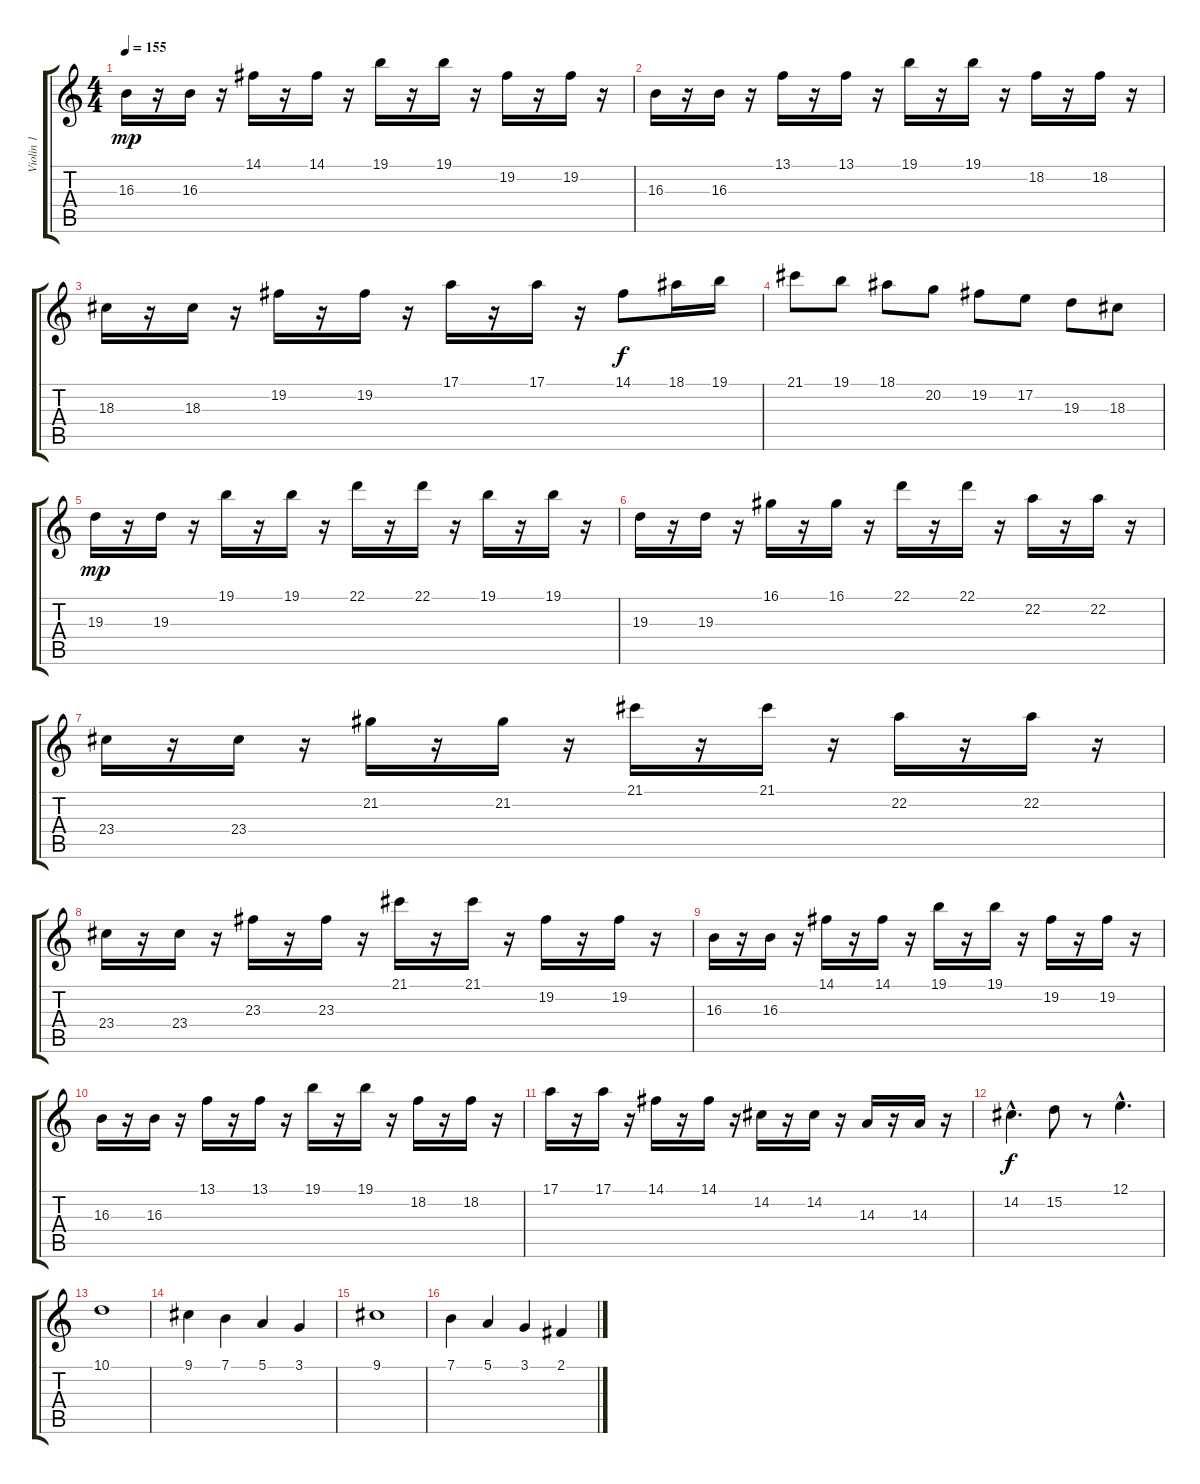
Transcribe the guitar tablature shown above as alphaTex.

\track ("Violin 1" "Violin 1") {instrument violin}
\staff {score tabs}
\tuning (E4 B3 G3 D3 A2 E2) {hide}
\ts (4 4)
\tempo 155
\clef g2
\ks c
16.3.16{dy mp} r.16 16.3.16 r.16 14.1.16 r.16 14.1.16 r.16 19.1.16 r.16 19.1.16 r.16 19.2.16 r.16 19.2.16 r.16 |
16.3.16 r.16 16.3.16 r.16 13.1.16 r.16 13.1.16 r.16 19.1.16 r.16 19.1.16 r.16 18.2.16 r.16 18.2.16 r.16 |
18.3.16 r.16 18.3.16 r.16 19.2.16 r.16 19.2.16 r.16 17.1.16 r.16 17.1.16 r.16 14.1.8{dy f} 18.1.16 19.1.16 |
21.1.8 19.1.8 18.1.8 20.2.8 19.2.8 17.2.8 19.3.8 18.3.8 |
19.3.16{dy mp} r.16 19.3.16 r.16 19.1.16 r.16 19.1.16 r.16 22.1.16 r.16 22.1.16 r.16 19.1.16 r.16 19.1.16 r.16 |
19.3.16 r.16 19.3.16 r.16 16.1.16 r.16 16.1.16 r.16 22.1.16 r.16 22.1.16 r.16 22.2.16 r.16 22.2.16 r.16 |
23.4.16 r.16 23.4.16 r.16 21.2.16 r.16 21.2.16 r.16 21.1.16 r.16 21.1.16 r.16 22.2.16 r.16 22.2.16 r.16 |
23.4.16 r.16 23.4.16 r.16 23.3.16 r.16 23.3.16 r.16 21.1.16 r.16 21.1.16 r.16 19.2.16 r.16 19.2.16 r.16 |
16.3.16 r.16 16.3.16 r.16 14.1.16 r.16 14.1.16 r.16 19.1.16 r.16 19.1.16 r.16 19.2.16 r.16 19.2.16 r.16 |
16.3.16 r.16 16.3.16 r.16 13.1.16 r.16 13.1.16 r.16 19.1.16 r.16 19.1.16 r.16 18.2.16 r.16 18.2.16 r.16 |
17.1.16 r.16 17.1.16 r.16 14.1.16 r.16 14.1.16 r.16 14.2.16 r.16 14.2.16 r.16 14.3.16 r.16 14.3.16 r.16 |
14.2{hac}.4{d dy f} 15.2.8 r.8 12.1{hac}.4{d} |
10.1.1 |
9.1.4 7.1.4 5.1.4 3.1.4 |
9.1.1 |
7.1.4 5.1.4 3.1.4 2.1.4
